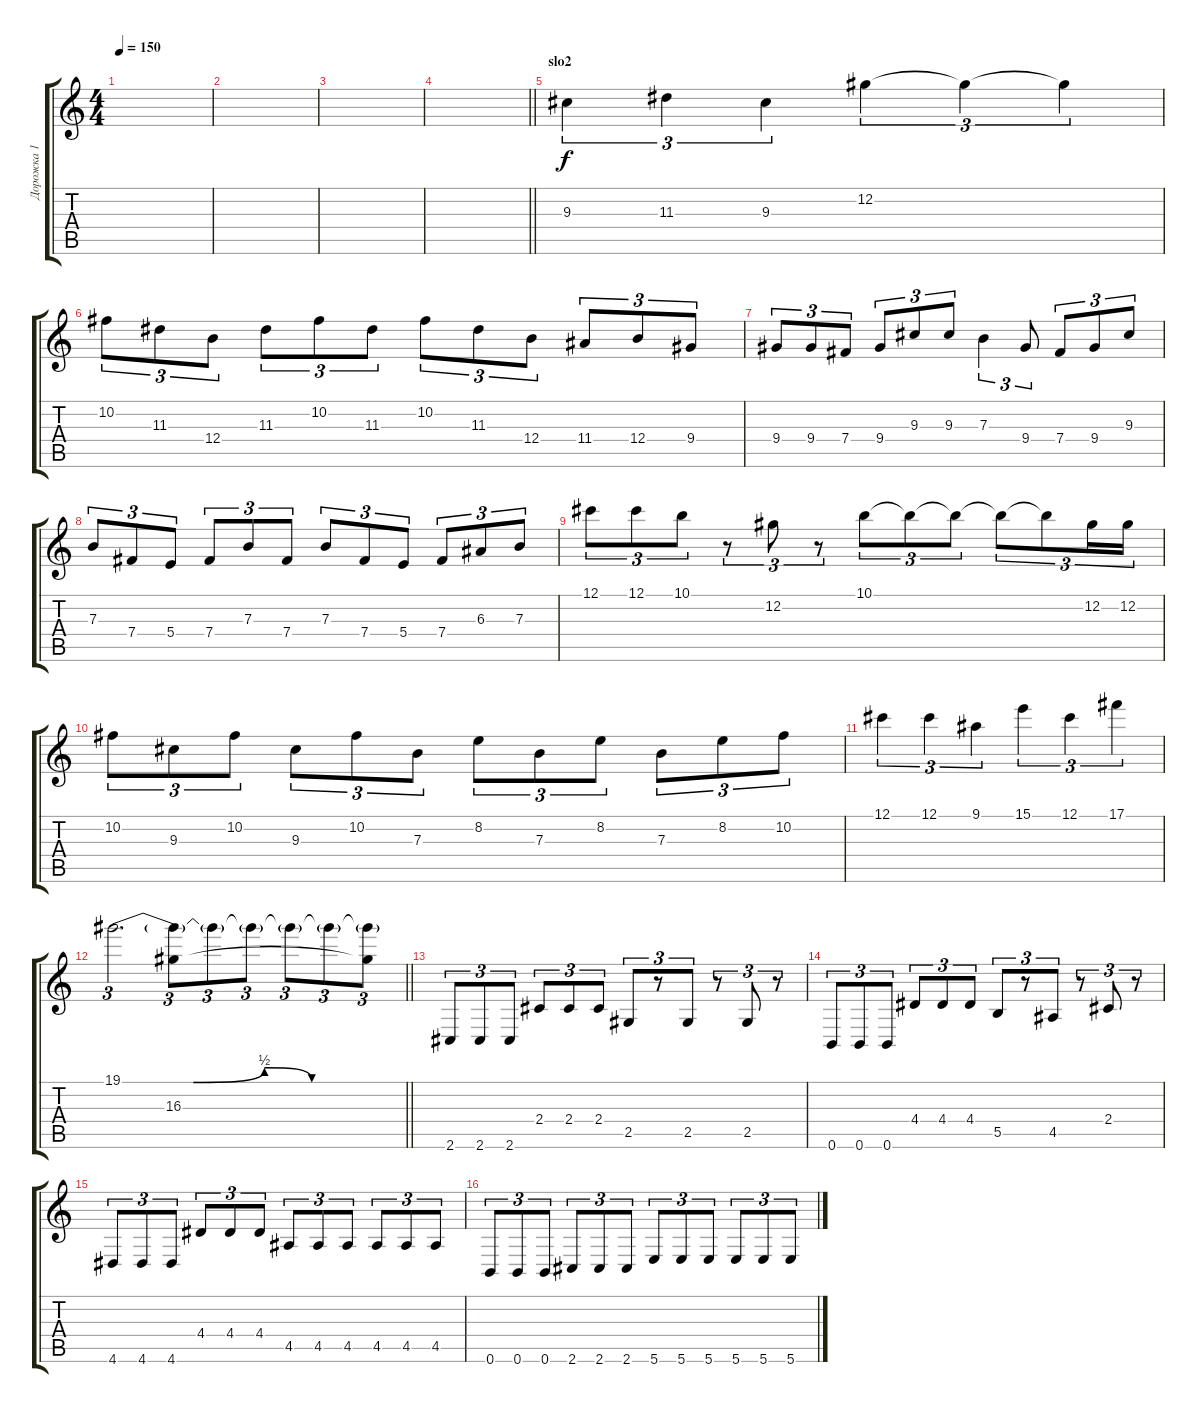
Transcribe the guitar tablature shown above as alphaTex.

\track ("Дорожка 1" "Дорожка 1") {instrument distortionguitar}
\staff {score tabs}
\tuning (Db4 Ab3 E3 B2 Gb2 B1) {hide}
\ts (4 4)
\tempo 150
\clef g2
\ks c
|
|
|
\barLineRight lightlight
|
\section ("" "slo2")
9.3.4{tu (3 2)} 11.3.4{tu (3 2)} 9.3.4{tu (3 2)} 12.2.4{tu (3 2)} 12.2{t}.4{tu (3 2)} 12.2{t}.4{tu (3 2)} |
10.2.8{tu (3 2)} 11.3.8{tu (3 2)} 12.4.8{tu (3 2)} 11.3.8{tu (3 2)} 10.2.8{tu (3 2)} 11.3.8{tu (3 2)} 10.2.8{tu (3 2)} 11.3.8{tu (3 2)} 12.4.8{tu (3 2)} 11.4.8{tu (3 2)} 12.4.8{tu (3 2)} 9.4.8{tu (3 2)} |
9.4.8{tu (3 2)} 9.4.8{tu (3 2)} 7.4.8{tu (3 2)} 9.4.8{tu (3 2)} 9.3.8{tu (3 2)} 9.3.8{tu (3 2)} 7.3.4{tu (3 2)} 9.4.8{tu (3 2)} 7.4.8{tu (3 2)} 9.4.8{tu (3 2)} 9.3.8{tu (3 2)} |
7.3.8{tu (3 2)} 7.4.8{tu (3 2)} 5.4.8{tu (3 2)} 7.4.8{tu (3 2)} 7.3.8{tu (3 2)} 7.4.8{tu (3 2)} 7.3.8{tu (3 2)} 7.4.8{tu (3 2)} 5.4.8{tu (3 2)} 7.4.8{tu (3 2)} 6.3.8{tu (3 2)} 7.3.8{tu (3 2)} |
12.1.8{tu (3 2)} 12.1.8{tu (3 2)} 10.1.8{tu (3 2)} r.8{tu (3 2)} 12.2.8{tu (3 2)} r.8{tu (3 2)} 10.1.8{tu (3 2)} 10.1{t}.8{tu (3 2)} 10.1{t}.8{tu (3 2)} 10.1{t}.8{tu (3 2)} 10.1{t}.8{tu (3 2)} 12.2.16{tu (3 2)} 12.2.16{tu (3 2)} |
10.2.8{tu (3 2)} 9.3.8{tu (3 2)} 10.2.8{tu (3 2)} 9.3.8{tu (3 2)} 10.2.8{tu (3 2)} 7.3.8{tu (3 2)} 8.2.8{tu (3 2)} 7.3.8{tu (3 2)} 8.2.8{tu (3 2)} 7.3.8{tu (3 2)} 8.2.8{tu (3 2)} 10.2.8{tu (3 2)} |
12.1.4{tu (3 2)} 12.1.4{tu (3 2)} 9.1.4{tu (3 2)} 15.1.4{tu (3 2)} 12.1.4{tu (3 2)} 17.1.4{tu (3 2)} |
\barLineRight lightlight
19.1{be (custom 0 0 15 0 30 2 40 0 60 0)}.2{d tu (3 2)} (19.1{t} 16.3).8{tu (3 2)} 19.1{t}.8{tu (3 2)} 19.1{t}.8{tu (3 2)} 19.1{t}.8{tu (3 2)} 19.1{t}.8{tu (3 2)} (19.1{t} 16.3{t}).8{tu (3 2)} |
2.6.8{tu (3 2)} 2.6.8{tu (3 2)} 2.6.8{tu (3 2)} 2.4.8{tu (3 2)} 2.4.8{tu (3 2)} 2.4.8{tu (3 2)} 2.5.8{tu (3 2)} r.8{tu (3 2)} 2.5.8{tu (3 2)} r.8{tu (3 2)} 2.5.8{tu (3 2)} r.8{tu (3 2)} |
0.6.8{tu (3 2)} 0.6.8{tu (3 2)} 0.6.8{tu (3 2)} 4.4.8{tu (3 2)} 4.4.8{tu (3 2)} 4.4.8{tu (3 2)} 5.5.8{tu (3 2)} r.8{tu (3 2)} 4.5.8{tu (3 2)} r.8{tu (3 2)} 2.4.8{tu (3 2)} r.8{tu (3 2)} |
4.6.8{tu (3 2)} 4.6.8{tu (3 2)} 4.6.8{tu (3 2)} 4.4.8{tu (3 2)} 4.4.8{tu (3 2)} 4.4.8{tu (3 2)} 4.5.8{tu (3 2)} 4.5.8{tu (3 2)} 4.5.8{tu (3 2)} 4.5.8{tu (3 2)} 4.5.8{tu (3 2)} 4.5.8{tu (3 2)} |
0.6.8{tu (3 2)} 0.6.8{tu (3 2)} 0.6.8{tu (3 2)} 2.6.8{tu (3 2)} 2.6.8{tu (3 2)} 2.6.8{tu (3 2)} 5.6.8{tu (3 2)} 5.6.8{tu (3 2)} 5.6.8{tu (3 2)} 5.6.8{tu (3 2)} 5.6.8{tu (3 2)} 5.6.8{tu (3 2)}
